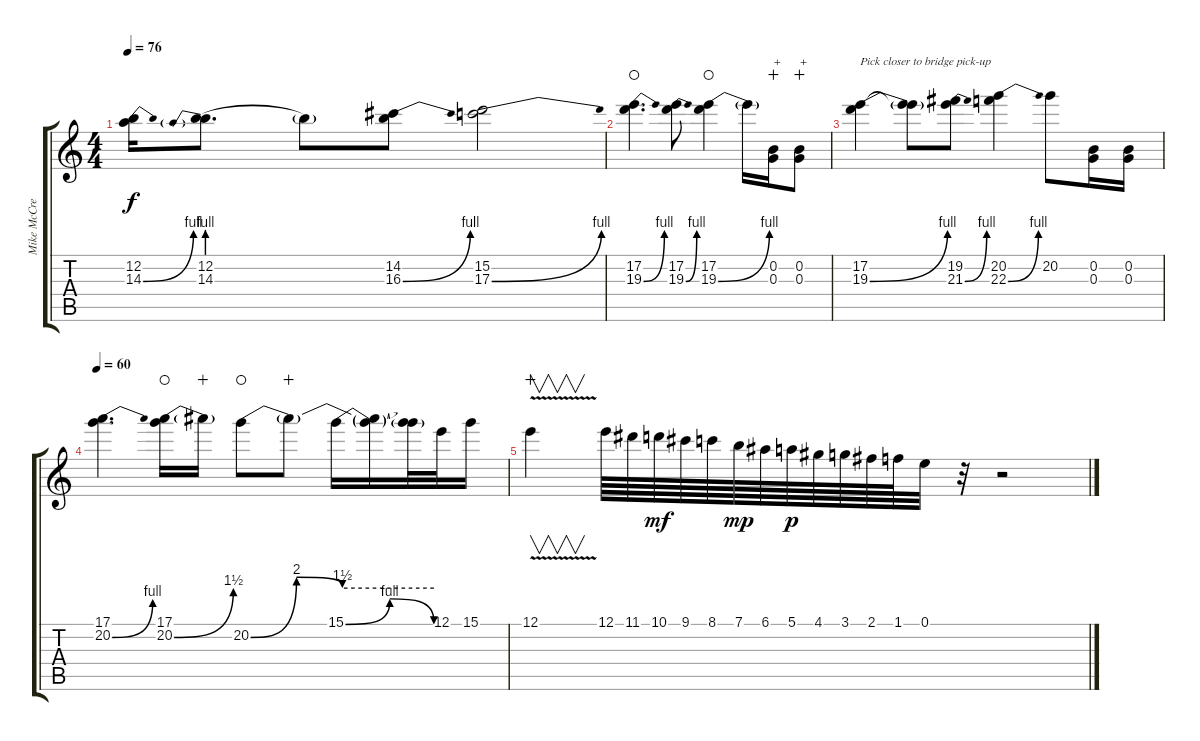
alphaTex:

\track ("Mike McCready (Solo Overdub)" "Mike McCre") {instrument electricguitarjazz}
\staff {score tabs}
\tuning (E4 B3 G3 D3 A2 E2) {hide}
\ts (4 4)
\tempo 76
\clef g2
\ks c
(12.2 14.3{be (bend 0 0 60 4)}).16{dy f} (12.2 14.3{be (prebend 0 4 60 4)}).8{d} 14.3{t}.8 (14.2 16.3{be (bend 0 0 60 4)}).8 (15.2 17.3{be (bend 0 0 60 4)}).2 |
(17.2 19.3{be (bend 0 0 60 4)}).4{d waho} (17.2 19.3{be (bend 0 0 60 4)}).8 (17.2 19.3{be (bend 0 0 60 4)}).4{waho} 19.3{t}.16 (0.2 0.3).16{txt "+" wahc} (0.2 0.3).8{txt "+" wahc} |
(17.2 19.3{be (bend 0 0 60 4)}).4{txt "Pick closer to bridge pick-up"} (17.2{t} 19.3{t}).8 (19.2 21.3{be (bend 0 0 60 4)}).8 (20.2 22.3{be (bend 0 0 60 4)}).4 20.2.8 (0.2 0.3).16 (0.2 0.3).16 |
\tempo 60
(17.1 20.2{be (bend 0 0 60 4)}).4{d} (17.1 20.2{be (bend 0 0 60 6)}).16{waho} 20.2{t}.16{wahc} 20.2{be (custom 0 0 15 8 30 6 60 6)}.8{waho} 20.2{t}.8{wahc} 15.1{be (bendrelease 0 0 15 4 45 4 60 0)}.16 (15.1{t} 20.2{t}).16 (15.1{t} 20.2{t}).32 12.1.32 15.1.16 |
12.1{v}.4{v wahc} 12.1.64 11.1.64 10.1.64{dy mf} 9.1.64 8.1.64 7.1.64{dy mp} 6.1.64 5.1.64{dy p} 4.1.64 3.1.64 2.1.64 1.1.64 0.1.32 r.32 r.2
